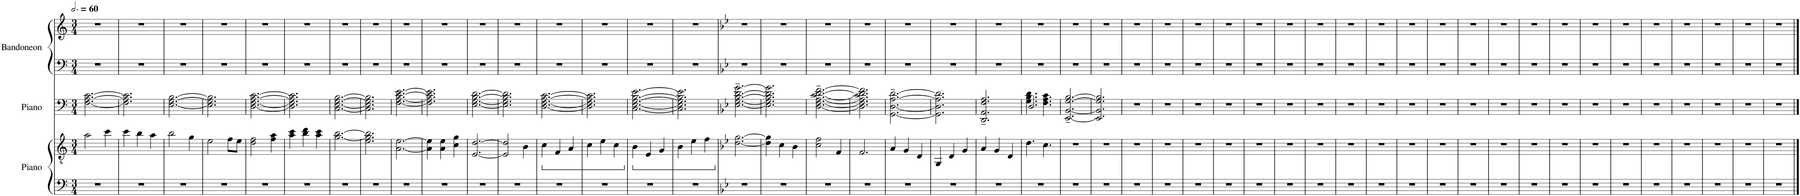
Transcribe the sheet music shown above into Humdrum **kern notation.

**kern	**kern	**kern	**kern	**kern
*part3	*part3	*part2	*part1	*part1
*staff5	*staff4	*staff3	*staff2	*staff1
*I"Piano	*	*I"Piano	*I"Bandoneon	*
*I'Pno.	*	*I'Pno.	*I'Ban.	*
*clefF4	*clefGv2	*clefF4	*clefF4	*clefG2
*k[]	*k[]	*k[]	*k[]	*k[]
*M3/4	*M3/4	*M3/4	*M3/4	*M3/4
*MM180	*MM180	*MM180	*MM180	*MM180
=1	=1	=1	=1	=1
2.r	2a\	[2.F\ [2.A\ [2.c\	2.r	2.r
.	4cc\	.	.	.
=2	=2	=2	=2	=2
2.r	4cc\	2.F\] 2.A\] 2.c\]	2.r	2.r
.	4b\	.	.	.
.	4a\	.	.	.
=3	=3	=3	=3	=3
2.r	2b\	[2.E\ [2.G\ [2.B\	2.r	2.r
.	4g\	.	.	.
=4	=4	=4	=4	=4
2.r	2e\	2.E\] 2.G\] 2.B\]	2.r	2.r
.	8f\L	.	.	.
.	8e\J	.	.	.
=5	=5	=5	=5	=5
2.r	2d\ 2f\	[2.D\ [2.F\ [2.A\ [2.c\	2.r	2.r
.	4f\ 4a\	.	.	.
=6	=6	=6	=6	=6
2.r	4a\ 4cc\	2.D\] 2.F\] 2.A\] 2.c\]	2.r	2.r
.	4b\ 4dd\	.	.	.
.	4a\ 4cc\	.	.	.
=7	=7	=7	=7	=7
2.r	[2.g\ [2.b\	[2.C\ [2.E\ [2.G\ [2.B\	2.r	2.r
=8	=8	=8	=8	=8
2.r	2.e\ 2.g\] 2.b\]	2.C\] 2.E\] 2.G\] 2.B\]	2.r	2.r
=9	=9	=9	=9	=9
2.r	[2.A\ [2.e\	[2.F\ [2.A\ [2.c\ [2.e\	2.r	2.r
=10	=10	=10	=10	=10
2.r	4A\] 4e\]	2.F\] 2.A\] 2.c\] 2.e\]	2.r	2.r
.	4A\ 4e\	.	.	.
.	4c\ 4g\	.	.	.
=11	=11	=11	=11	=11
2.r	[2.E/ [2.d/	[2.E\ [2.G\ [2.B\ [2.d\	2.r	2.r
=12	=12	=12	=12	=12
2.r	2E/] 2d/]	2.E\] 2.G\] 2.B\] 2.d\]	2.r	2.r
.	4B\	.	.	.
=13	=13	=13	=13	=13
*	*ped	*	*	*
2.r	4c\	[2.D\ [2.F\ [2.A\ [2.c\	2.r	2.r
.	4F/	.	.	.
.	4A/	.	.	.
=14	=14	=14	=14	=14
2.r	4c\	2.D\] 2.F\] 2.A\] 2.c\]	2.r	2.r
.	4e\	.	.	.
.	4c\	.	.	.
=15	=15	=15	=15	=15
*	*Xped	*	*	*
*	*ped	*	*	*
2.r	4B\	[2.C\ [2.E\ [2.G\ [2.B\ [2.e\	2.r	2.r
.	4E/	.	.	.
.	4G/	.	.	.
=16	=16	=16	=16	=16
2.r	4B\	2.C\] 2.E\] 2.G\] 2.B\] 2.e\]	2.r	2.r
.	4e\	.	.	.
.	4f\	.	.	.
=17	=17	=17	=17	=17
*k[b-e-]	*k[b-e-]	*k[b-e-]	*k[b-e-]	*k[b-e-]
*	*Xped	*	*	*
2.r	[2.d\ [2.g\	[2.E-\~ [2.G\~ [2.B-\~ [2.d\~ [2.g\~	2.r	2.r
=18	=18	=18	=18	=18
2.r	4d\] 4g\]	2.E-\] 2.G\] 2.B-\] 2.d\] 2.g\]	2.r	2.r
.	4c\	.	.	.
.	4B-\	.	.	.
=19	=19	=19	=19	=19
2.r	2c\ 2f\	[2.D\~ [2.F\~ [2.A\~ [2.c\~ [2.d\~ [2.f\~	2.r	2.r
.	4F/	.	.	.
=20	=20	=20	=20	=20
2.r	2.F/	2.D\] 2.F\] 2.A\] 2.c\] 2.d\] 2.f\]	2.r	2.r
=21	=21	=21	=21	=21
2.r	4A/	[2.GG\~ [2.D\~ [2.A\~ [2.d\~	2.r	2.r
.	4G/	.	.	.
.	4D/	.	.	.
=22	=22	=22	=22	=22
2.r	4GG/	2.GG\] 2.D\] 2.A\] 2.d\]	2.r	2.r
.	4D/	.	.	.
.	4G/	.	.	.
=23	=23	=23	=23	=23
2.r	4A/	2.DD/~ 2.AA/~ 2.F/~ 2.A/~	2.r	2.r
.	4G/	.	.	.
.	4D/	.	.	.
=24	=24	=24	=24	=24
*	*	*^	*	*
2.r	4.d\	2.D/	4.G\ 4.B-\ 4.d\	2.r	2.r
.	4.c\	.	4.F\ 4.A\ 4.c\	.	.
*	*	*v	*v	*	*
=25	=25	=25	=25	=25
2.r	2.r	[2.EE-/~ [2.BB-/~ [2.G/~ [2.B-/~	2.r	2.r
=26	=26	=26	=26	=26
2.r	2.r	2.EE-/] 2.BB-/] 2.G/] 2.B-/]	2.r	2.r
=27	=27	=27	=27	=27
2.r	2.r	2.r	2.r	2.r
=28	=28	=28	=28	=28
2.r	2.r	2.r	2.r	2.r
=29	=29	=29	=29	=29
2.r	2.r	2.r	2.r	2.r
=30	=30	=30	=30	=30
2.r	2.r	2.r	2.r	2.r
=31	=31	=31	=31	=31
2.r	2.r	2.r	2.r	2.r
=32	=32	=32	=32	=32
2.r	2.r	2.r	2.r	2.r
=33	=33	=33	=33	=33
2.r	2.r	2.r	2.r	2.r
=34	=34	=34	=34	=34
2.r	2.r	2.r	2.r	2.r
=35	=35	=35	=35	=35
2.r	2.r	2.r	2.r	2.r
=36	=36	=36	=36	=36
2.r	2.r	2.r	2.r	2.r
=37	=37	=37	=37	=37
2.r	2.r	2.r	2.r	2.r
=38	=38	=38	=38	=38
2.r	2.r	2.r	2.r	2.r
=39	=39	=39	=39	=39
2.r	2.r	2.r	2.r	2.r
=40	=40	=40	=40	=40
2.r	2.r	2.r	2.r	2.r
=41	=41	=41	=41	=41
2.r	2.r	2.r	2.r	2.r
=42	=42	=42	=42	=42
2.r	2.r	2.r	2.r	2.r
=43	=43	=43	=43	=43
2.r	2.r	2.r	2.r	2.r
=44	=44	=44	=44	=44
2.r	2.r	2.r	2.r	2.r
=45	=45	=45	=45	=45
2.r	2.r	2.r	2.r	2.r
=46	=46	=46	=46	=46
2.r	2.r	2.r	2.r	2.r
=47	=47	=47	=47	=47
2.r	2.r	2.r	2.r	2.r
=48	=48	=48	=48	=48
2.r	2.r	2.r	2.r	2.r
==	==	==	==	==
*-	*-	*-	*-	*-
